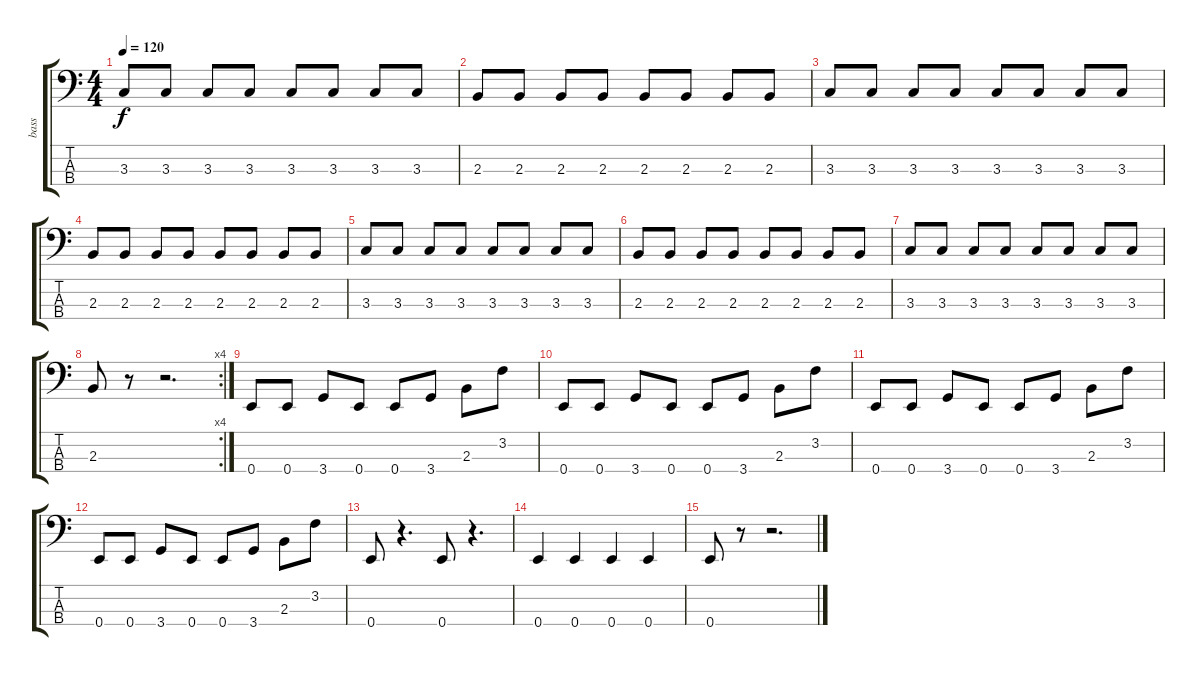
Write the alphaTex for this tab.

\track ("bass" "bass") {instrument electricbassfinger}
\staff {score tabs}
\tuning (G2 D2 A1 E1) {hide}
\ts (4 4)
\tempo 120
\clef f4
\ks c
3.3.8{dy f} 3.3.8 3.3.8 3.3.8 3.3.8 3.3.8 3.3.8 3.3.8 |
2.3.8 2.3.8 2.3.8 2.3.8 2.3.8 2.3.8 2.3.8 2.3.8 |
3.3.8 3.3.8 3.3.8 3.3.8 3.3.8 3.3.8 3.3.8 3.3.8 |
2.3.8 2.3.8 2.3.8 2.3.8 2.3.8 2.3.8 2.3.8 2.3.8 |
3.3.8 3.3.8 3.3.8 3.3.8 3.3.8 3.3.8 3.3.8 3.3.8 |
2.3.8 2.3.8 2.3.8 2.3.8 2.3.8 2.3.8 2.3.8 2.3.8 |
3.3.8 3.3.8 3.3.8 3.3.8 3.3.8 3.3.8 3.3.8 3.3.8 |
\rc 4
2.3.8 r.8 r.2{d} |
0.4.8 0.4.8 3.4.8 0.4.8 0.4.8 3.4.8 2.3.8 3.2.8 |
0.4.8 0.4.8 3.4.8 0.4.8 0.4.8 3.4.8 2.3.8 3.2.8 |
0.4.8 0.4.8 3.4.8 0.4.8 0.4.8 3.4.8 2.3.8 3.2.8 |
0.4.8 0.4.8 3.4.8 0.4.8 0.4.8 3.4.8 2.3.8 3.2.8 |
0.4.8 r.4{d} 0.4.8 r.4{d} |
0.4.4 0.4.4 0.4.4 0.4.4 |
0.4.8 r.8 r.2{d}
